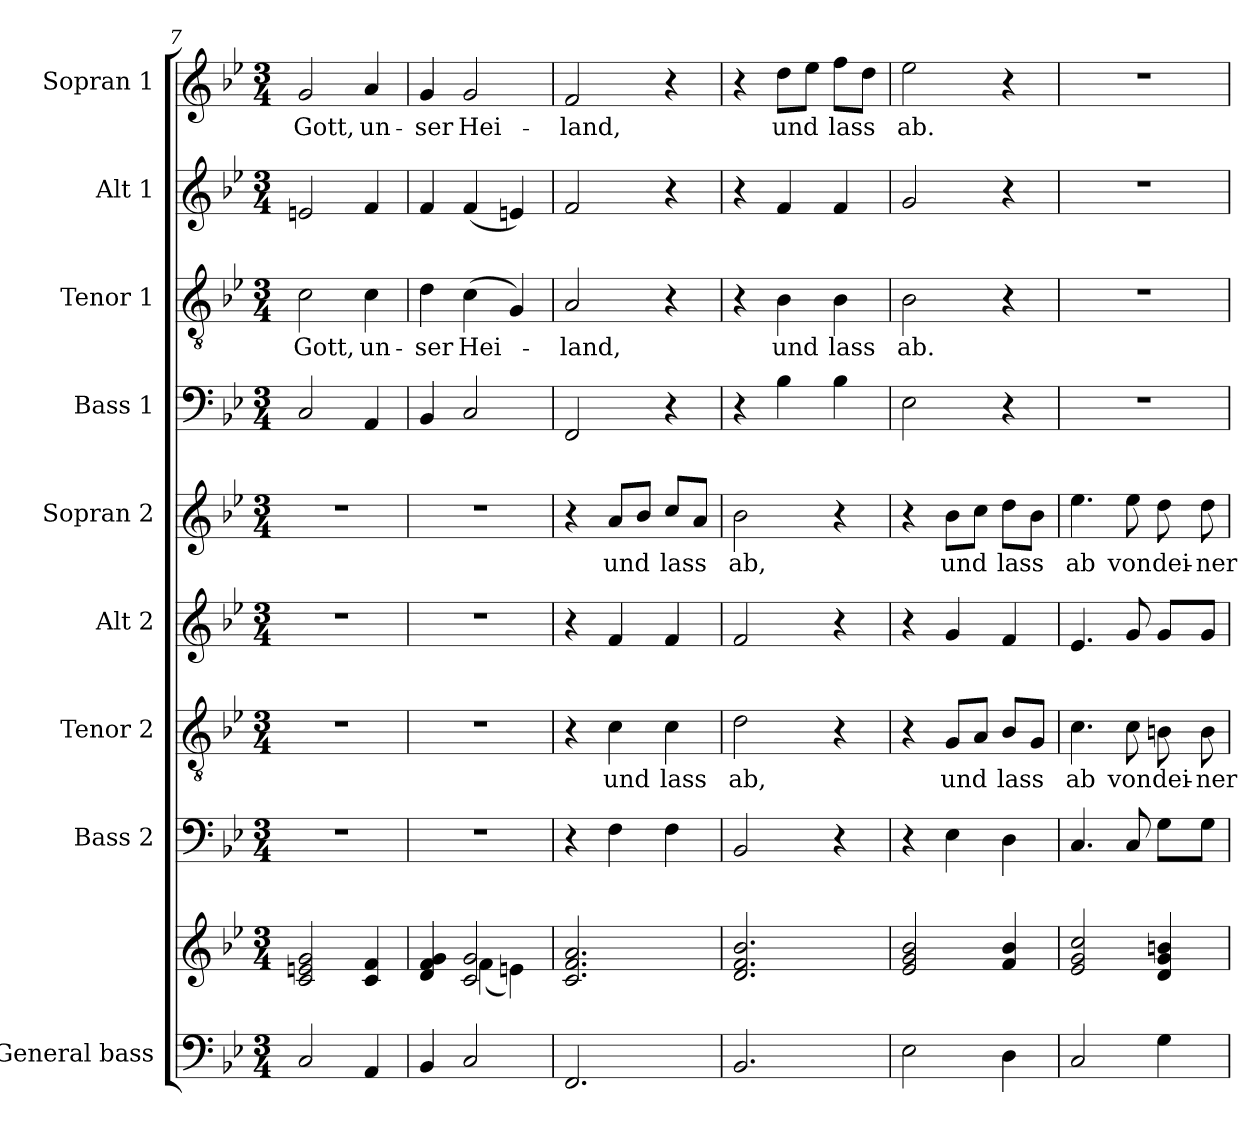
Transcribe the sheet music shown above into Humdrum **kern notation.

**kern	**kern	**kern	**kern	**text	**kern	**kern	**text	**kern	**kern	**text	**kern	**kern	**text
*part9	*part9	*part8	*part7	*part7	*part6	*part5	*part5	*part4	*part3	*part3	*part2	*part1	*part1
*staff10	*staff9	*staff8	*staff7	*staff7	*staff6	*staff5	*staff5	*staff4	*staff3	*staff3	*staff2	*staff1	*staff1
*I"General bass	*	*I"Bass 2	*I"Tenor 2	*	*I"Alt 2	*I"Sopran 2	*	*I"Bass 1	*I"Tenor 1	*	*I"Alt 1	*I"Sopran 1	*
!!LO:LB:g=z
*clefF4	*clefG2	*clefF4	*clefGv2	*	*clefG2	*clefG2	*	*clefF4	*clefGv2	*	*clefG2	*clefG2	*
*k[b-e-]	*k[b-e-]	*k[b-e-]	*k[b-e-]	*	*k[b-e-]	*k[b-e-]	*	*k[b-e-]	*k[b-e-]	*	*k[b-e-]	*k[b-e-]	*
*M3/4	*M3/4	*M3/4	*M3/4	*	*M3/4	*M3/4	*	*M3/4	*M3/4	*	*M3/4	*M3/4	*
=7	=7	=7	=7	=7	=7	=7	=7	=7	=7	=7	=7	=7	=7
2C/	2c/ 2en/ 2g/	2.r	2.r	.	2.r	2.r	.	2C/	2c\	Gott,	2en/	2g/	Gott,
4AA/	4c/ 4f/	.	.	.	.	.	.	4AA/	4c\	un-	4f/	4a/	un-
=8	=8	=8	=8	=8	=8	=8	=8	=8	=8	=8	=8	=8	=8
*	*^	*	*	*	*	*	*	*	*	*	*	*	*
4BB-/	4d/ 4f/ 4g/	4ryy	2.r	2.r	.	2.r	2.r	.	4BB-/	4d\	-ser	4f/	4g/	-ser
2C/	2c/ 2g/	(4f\	.	.	.	.	.	.	2C/	(4c\	Hei-	(4f/	2g/	Hei-
.	.	4en\)	.	.	.	.	.	.	.	4G/)	.	4en/)	.	.
*	*v	*v	*	*	*	*	*	*	*	*	*	*	*	*
=9	=9	=9	=9	=9	=9	=9	=9	=9	=9	=9	=9	=9	=9
2.FF/	2.c/ 2.f/ 2.a/	4r	4r	.	4r	4r	.	2FF/	2A/	-land,	2f/	2f/	-land,
.	.	4F\	4c\	und	4f/	8a/L	und	.	.	.	.	.	.
.	.	.	.	.	.	8b-/J	.	.	.	.	.	.	.
.	.	4F\	4c\	lass	4f/	8cc/L	lass	4r	4r	.	4r	4r	.
.	.	.	.	.	.	8a/J	.	.	.	.	.	.	.
=10	=10	=10	=10	=10	=10	=10	=10	=10	=10	=10	=10	=10	=10
2.BB-/	2.d/ 2.f/ 2.b-/	2BB-/	2d\	ab,	2f/	2b-\	ab,	4r	4r	.	4r	4r	.
.	.	.	.	.	.	.	.	4B-\	4B-\	und	4f/	8dd\L	und
.	.	.	.	.	.	.	.	.	.	.	.	8ee-\J	.
.	.	4r	4r	.	4r	4r	.	4B-\	4B-\	lass	4f/	8ff\L	lass
.	.	.	.	.	.	.	.	.	.	.	.	8dd\J	.
=11	=11	=11	=11	=11	=11	=11	=11	=11	=11	=11	=11	=11	=11
2E-\	2e-/ 2g/ 2b-/	4r	4r	.	4r	4r	.	2E-\	2B-\	ab.	2g/	2ee-\	ab.
.	.	4E-\	8G/L	und	4g/	8b-\L	und	.	.	.	.	.	.
.	.	.	8A/J	.	.	8cc\J	.	.	.	.	.	.	.
4D\	4f/ 4b-/	4D\	8B-/L	lass	4f/	8dd\L	lass	4r	4r	.	4r	4r	.
.	.	.	8G/J	.	.	8b-\J	.	.	.	.	.	.	.
=12	=12	=12	=12	=12	=12	=12	=12	=12	=12	=12	=12	=12	=12
2C/	2e-/ 2g/ 2cc/	4.C/	4.c\	ab	4.e-/	4.ee-\	ab	2.r	2.r	.	2.r	2.r	.
.	.	8C/	8c\	von	8g/	8ee-\	von	.	.	.	.	.	.
4G\	4d/ 4g/ 4bn/	8G\L	8Bn\	dei-	8g/L	8dd\	dei-	.	.	.	.	.	.
.	.	8G\J	8B\	-ner	8g/J	8dd\	-ner	.	.	.	.	.	.
=	=	=	=	=	=	=	=	=	=	=	=	=	=
*-	*-	*-	*-	*-	*-	*-	*-	*-	*-	*-	*-	*-	*-
